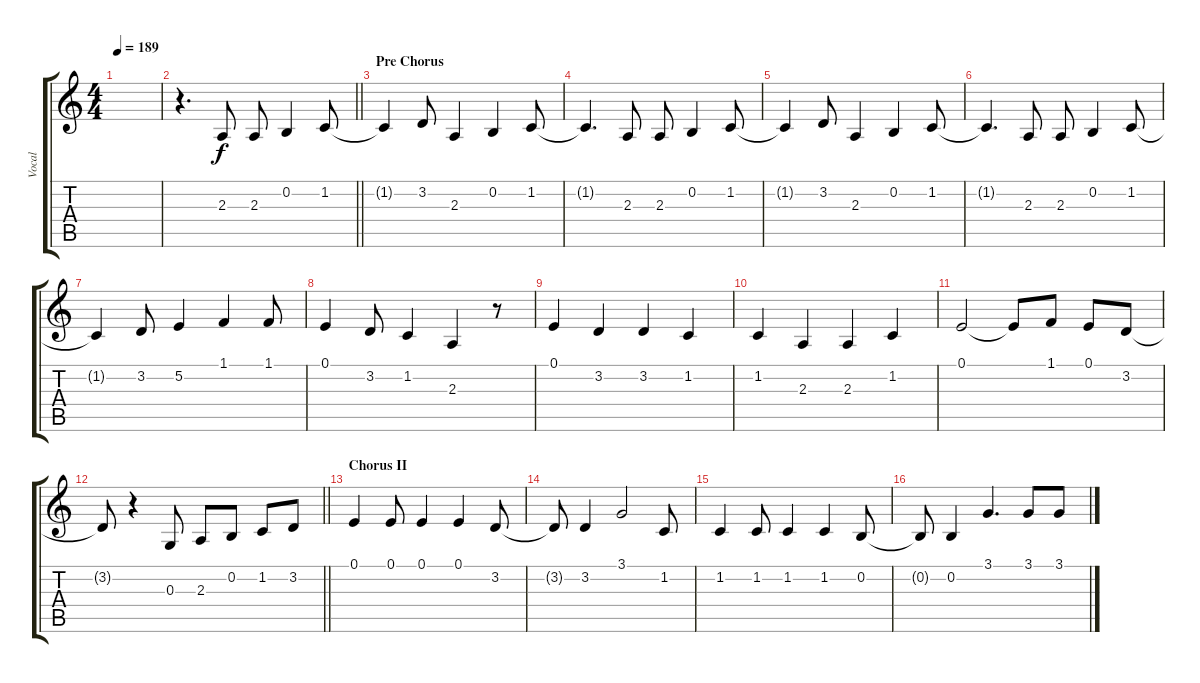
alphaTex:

\track ("Vocal" "Vocal") {instrument lead2sawtooth}
\staff {score tabs}
\tuning (E4 B3 G3 D3 A2 E2) {hide}
\ts (4 4)
\tempo 189
\clef g2
\ks c
|
\barLineRight lightlight
r.4{d} 2.3.8 2.3.8 0.2.4 1.2.8 |
\section ("" "Pre Chorus")
1.2{t}.4 3.2.8 2.3.4 0.2.4 1.2.8 |
1.2{t}.4{d} 2.3.8 2.3.8 0.2.4 1.2.8 |
1.2{t}.4 3.2.8 2.3.4 0.2.4 1.2.8 |
1.2{t}.4{d} 2.3.8 2.3.8 0.2.4 1.2.8 |
1.2{t}.4 3.2.8 5.2.4 1.1.4 1.1.8 |
0.1.4 3.2.8 1.2.4 2.3.4 r.8 |
0.1.4 3.2.4 3.2.4 1.2.4 |
1.2.4 2.3.4 2.3.4 1.2.4 |
0.1.2 0.1{t}.8 1.1.8 0.1.8 3.2.8 |
\barLineRight lightlight
3.2{t}.8 r.4 0.3.8 2.3.8 0.2.8 1.2.8 3.2.8 |
\section ("" "Chorus II")
0.1.4 0.1.8 0.1.4 0.1.4 3.2.8 |
3.2{t}.8 3.2.4 3.1.2 1.2.8 |
1.2.4 1.2.8 1.2.4 1.2.4 0.2.8 |
0.2{t}.8 0.2.4 3.1.4{d} 3.1.8 3.1.8
